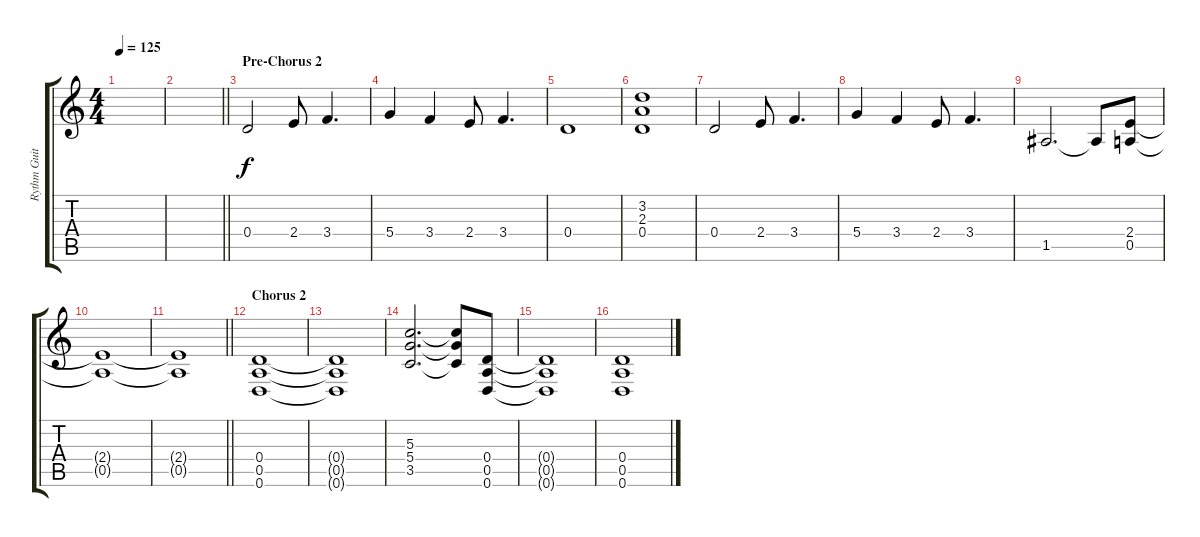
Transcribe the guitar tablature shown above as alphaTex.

\track ("Rythm Guitar" "Rythm Guit") {instrument distortionguitar}
\staff {score tabs}
\tuning (E4 B3 G3 D3 A2 D2) {hide}
\ts (4 4)
\tempo 125
\clef g2
\ks c
|
\barLineRight lightlight
|
\section ("" "Pre-Chorus 2")
0.4.2{volume 10} 2.4.8 3.4.4{d} |
5.4.4 3.4.4 2.4.8 3.4.4{d} |
0.4.1 |
(3.2 2.3 0.4).1 |
0.4.2 2.4.8 3.4.4{d} |
5.4.4 3.4.4 2.4.8 3.4.4{d} |
1.5.2{d} 1.5{t}.8 (2.4 0.5).8 |
(2.4{t} 0.5{t}).1 |
\barLineRight lightlight
(2.4{t} 0.5{t}).1 |
\section ("" "Chorus 2")
(0.4 0.5 0.6).1{volume 11} |
(0.4{t} 0.5{t} 0.6{t}).1 |
(5.3 5.4 3.5).2{d} (5.3{t} 5.4{t} 3.5{t}).8 (0.4 0.5 0.6).8 |
(0.4{t} 0.5{t} 0.6{t}).1 |
(0.4 0.5 0.6).1
